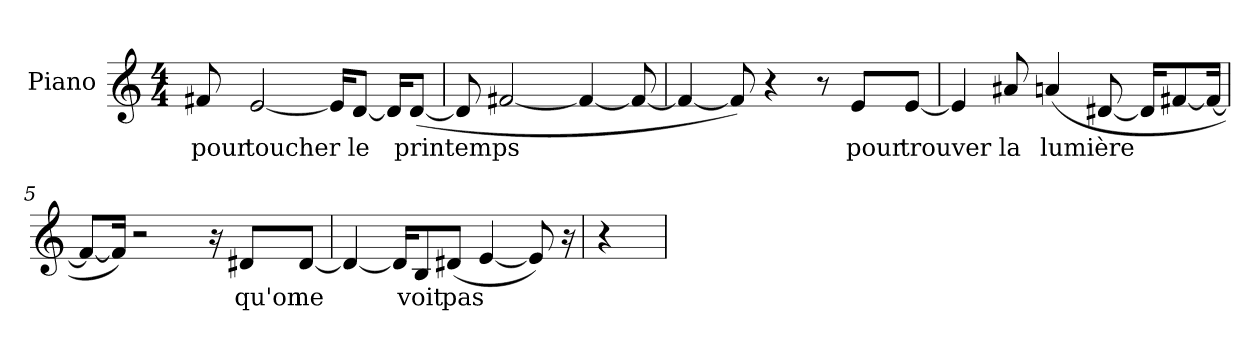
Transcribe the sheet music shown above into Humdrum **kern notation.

**kern	**text
*part1	*part1
*staff1	*staff1
*I"Piano	*
*I'Pno	*
*clefG2	*
*k[]	*
*C:	*
*M4/4	*
*MM120	*
=1	=1
8f#	pour
[2e	toucher
16e/KL]	.
[8d/J	le
16d/KL]	.
([8d/J	printеmps
=2	=2
8d]	.
[2f#	.
4f#_	.
8f#_	.
=3	=3
4f#_	.
8f#])	.
4r	.
8r	.
8e/L	pour
[8e/J	trouver
=4	=4
4e]	.
8a#	la
(4a	lumière
[8d#	.
16d#/KL]	.
[8f#/	.
16f#/Jk_	.
=5	=5
8f#/L_	.
16f#/Jk])	.
2r	.
16r	.
8d#/L	qu'on
[8d#/J	ne
=6	=6
4d#_	.
16d#/KL]	.
8B/	voit
(8d#/J	pas
[4e	.
8e])	.
16r	.
=7	=7
4r	.
=	=
*-	*-
